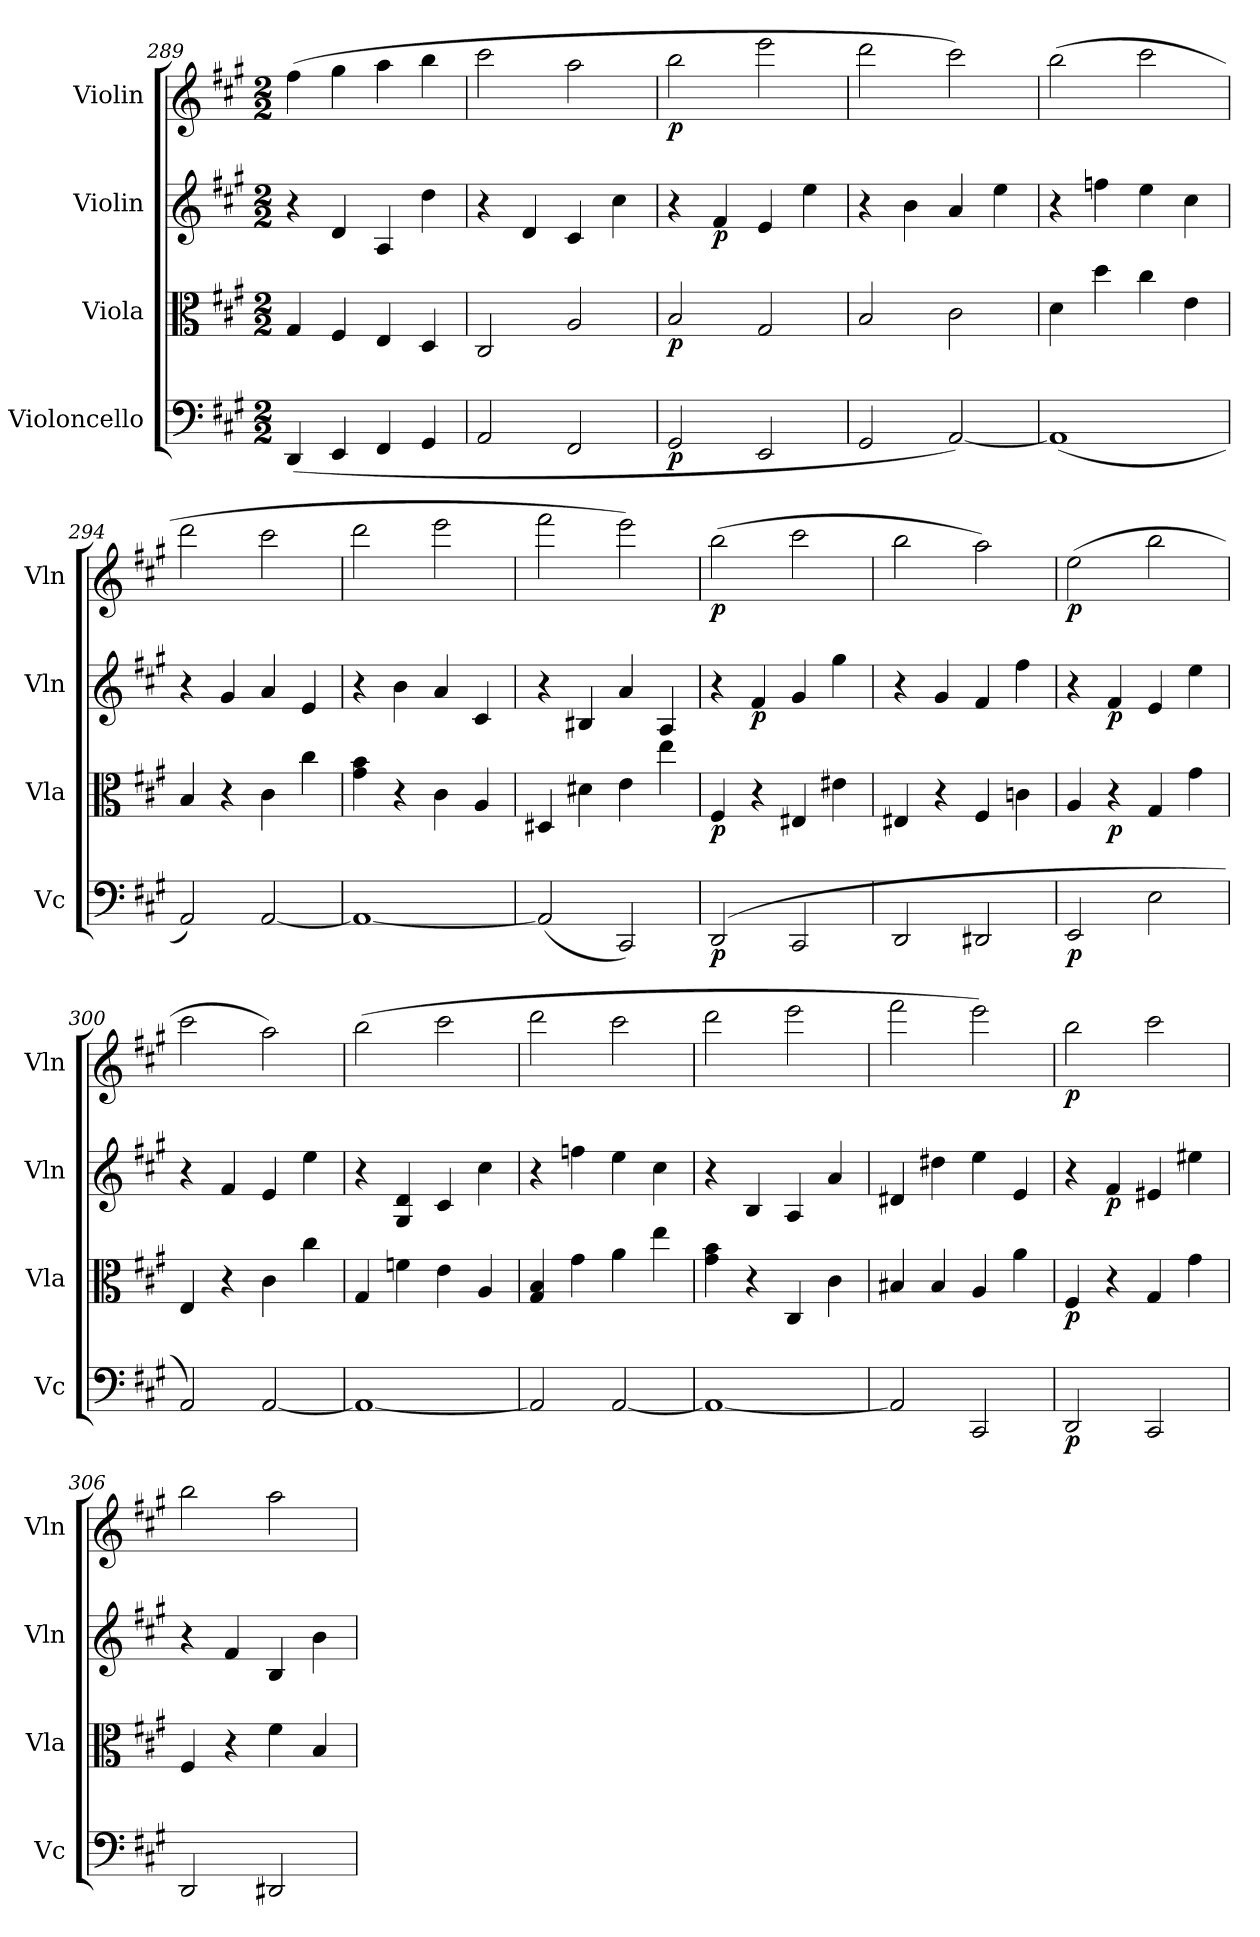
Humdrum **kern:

**kern	**dynam	**kern	**dynam	**kern	**dynam	**kern	**dynam
*part4	*part4	*part3	*part3	*part2	*part2	*part1	*part1
*staff4	*staff4	*staff3	*staff3	*staff2	*staff2	*staff1	*staff1
*I"Violoncello	*	*I"Viola	*	*I"Violin	*	*I"Violin	*
*I'Vc	*	*I'Vla	*	*I'Vln	*	*I'Vln	*
*clefF4	*	*clefC3	*	*clefG2	*	*clefG2	*
*k[f#c#g#]	*	*k[f#c#g#]	*	*k[f#c#g#]	*	*k[f#c#g#]	*
*M2/2	*	*M2/2	*	*M2/2	*	*M2/2	*
=289	=289	=289	=289	=289	=289	=289	=289
(4DD/	.	4G#/	.	4r	.	(4ff#\	.
4EE/	.	4F#/	.	4d/	.	4gg#\	.
4FF#/	.	4E/	.	4A/	.	4aa\	.
4GG#/	.	4D/	.	4dd\	.	4bb\	.
=290	=290	=290	=290	=290	=290	=290	=290
2AA/	.	2C#/	.	4r	.	2ccc#\	.
.	.	.	.	4d/	.	.	.
2FF#/	.	2A/	.	4c#/	.	2aa\	.
.	.	.	.	4cc#\	.	.	.
=291	=291	=291	=291	=291	=291	=291	=291
2GG#/	p	2B/	p	4r	.	2bb\	p
.	.	.	.	4f#/	p	.	.
2EE/	.	2G#/	.	4e/	.	2eee\	.
.	.	.	.	4ee\	.	.	.
=292	=292	=292	=292	=292	=292	=292	=292
2GG#/	.	2B/	.	4r	.	2ddd\	.
.	.	.	.	4b\	.	.	.
[2AA/)	.	2c#\	.	4a/	.	2ccc#\)	.
.	.	.	.	4ee\	.	.	.
=293	=293	=293	=293	=293	=293	=293	=293
(1AA]	.	4d\	.	4r	.	(2bb\	.
.	.	4dd\	.	4ffn\	.	.	.
.	.	4cc#\	.	4ee\	.	2ccc#\	.
.	.	4e\	.	4cc#\	.	.	.
=294	=294	=294	=294	=294	=294	=294	=294
2AA/)	.	4B/	.	4r	.	2ddd\	.
.	.	4r	.	4g#/	.	.	.
[2AA/	.	4c#\	.	4a/	.	2ccc#\	.
.	.	4cc#\	.	4e/	.	.	.
=295	=295	=295	=295	=295	=295	=295	=295
1AA_	.	4g#\ 4b\	.	4r	.	2ddd\	.
.	.	4r	.	4b\	.	.	.
.	.	4c#\	.	4a/	.	2eee\	.
.	.	4A/	.	4c#/	.	.	.
=296	=296	=296	=296	=296	=296	=296	=296
(2AA/]	.	4D#X/	.	4r	.	2fff#\	.
.	.	4d#X\	.	4B#X/	.	.	.
2CC#/)	.	4e\	.	4a/	.	2eee\)	.
.	.	4ee\	.	4A/	.	.	.
=297	=297	=297	=297	=297	=297	=297	=297
(2DD/	p	4F#/	p	4r	.	(2bb\	p
.	.	4r	.	4f#/	p	.	.
2CC#/	.	4E#X/	.	4g#/	.	2ccc#\	.
.	.	4e#X\	.	4gg#\	.	.	.
=298	=298	=298	=298	=298	=298	=298	=298
2DD/	.	4E#X/	.	4r	.	2bb\	.
.	.	4r	.	4g#/	.	.	.
2DD#X/	.	4F#/	.	4f#/	.	2aa\)	.
.	.	4cn\	.	4ff#\	.	.	.
=299	=299	=299	=299	=299	=299	=299	=299
2EE/	p	4A/	.	4r	.	(2ee\	p
.	.	4r	p	4f#/	p	.	.
2E\	.	4G#/	.	4e/	.	2bb\	.
.	.	4g#\	.	4ee\	.	.	.
=300	=300	=300	=300	=300	=300	=300	=300
2AA/)	.	4E/	.	4r	.	2ccc#\	.
.	.	4r	.	4f#/	.	.	.
[2AA/	.	4c#\	.	4e/	.	2aa\)	.
.	.	4cc#\	.	4ee\	.	.	.
=301	=301	=301	=301	=301	=301	=301	=301
1AA_	.	4G#/	.	4r	.	(2bb\	.
.	.	4fn\	.	4G#/ 4d/	.	.	.
.	.	4e\	.	4c#/	.	2ccc#\	.
.	.	4A/	.	4cc#\	.	.	.
=302	=302	=302	=302	=302	=302	=302	=302
2AA/]	.	4G#/ 4B/	.	4r	.	2ddd\	.
.	.	4g#\	.	4ffn\	.	.	.
[2AA/	.	4a\	.	4ee\	.	2ccc#\	.
.	.	4ee\	.	4cc#\	.	.	.
=303	=303	=303	=303	=303	=303	=303	=303
1AA_	.	4g#\ 4b\	.	4r	.	2ddd\	.
.	.	4r	.	4B/	.	.	.
.	.	4C#/	.	4A/	.	2eee\	.
.	.	4c#\	.	4a/	.	.	.
=304	=304	=304	=304	=304	=304	=304	=304
2AA/]	.	4B#X/	.	4d#X/	.	2fff#\	.
.	.	4B#/	.	4dd#X\	.	.	.
2CC#/	.	4A/	.	4ee\	.	2eee\)	.
.	.	4a\	.	4e/	.	.	.
=305	=305	=305	=305	=305	=305	=305	=305
2DD/	p	4F#/	p	4r	.	2bb\	p
.	.	4r	.	4f#/	p	.	.
2CC#/	.	4G#/	.	4e#X/	.	2ccc#\	.
.	.	4g#\	.	4ee#X\	.	.	.
=306	=306	=306	=306	=306	=306	=306	=306
2DD/	.	4F#/	.	4r	.	2bb\	.
.	.	4r	.	4f#/	.	.	.
2DD#X/	.	4f#\	.	4B/	.	2aa\	.
.	.	4B/	.	4b\	.	.	.
=	=	=	=	=	=	=	=
*-	*-	*-	*-	*-	*-	*-	*-
